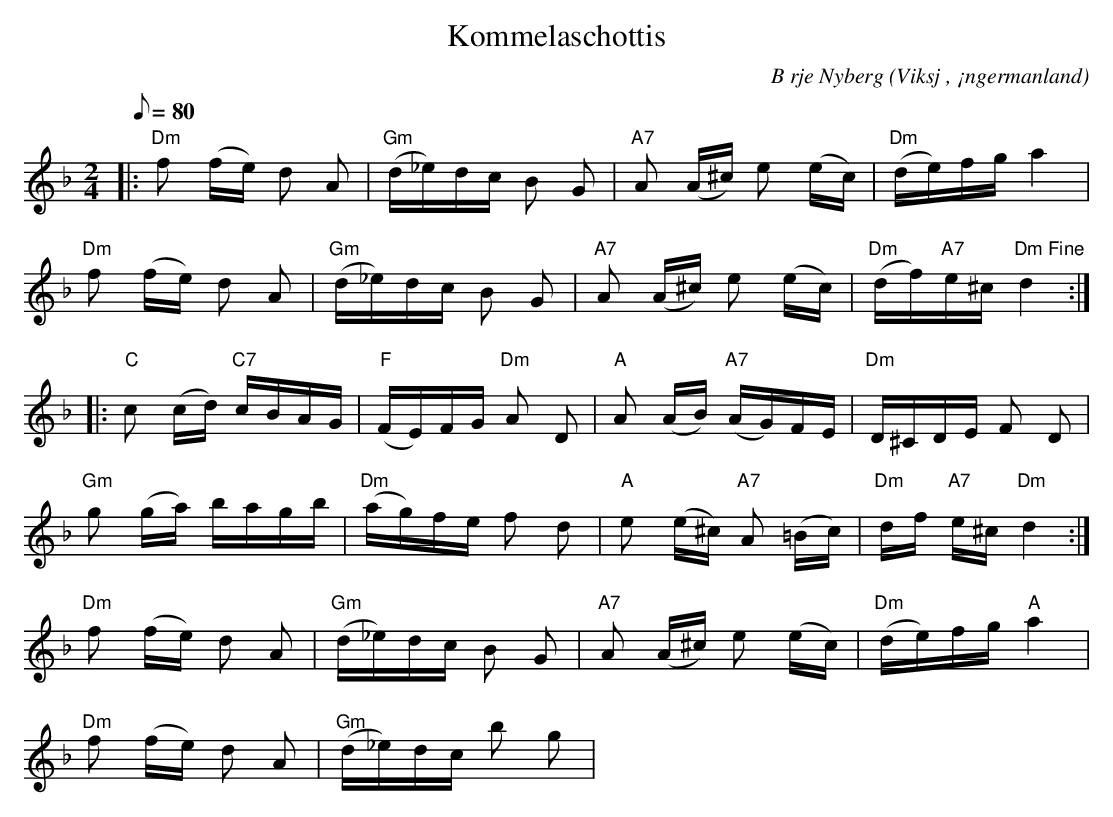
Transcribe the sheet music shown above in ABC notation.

X:1
T:Kommelaschottis
C:B rje Nyberg
O:Viksj , ¡ngermanland
M:2/4
L:1/8
Q:80
K:Dm
|: "Dm"f (f/2e/2) d A | "Gm"(d/2_e/2)d/2c/2 B G | "A7"A (A/2^c/2) e (e/2c/2) |"Dm"(d/2e/2)f/2g/2 a2 |
"Dm"f (f/2e/2) d A | "Gm" (d/2_e/2)d/2c/2 B G | "A7"A (A/2^c/2) e (e/2c/2) | "Dm"(d/2f/2)"A7"e/2^c/2 "Dm Fine"d2::
"C"c (c/2d/2) "C7"c/2B/2A/2G/2 | "F"(F/2E/2)F/2G/2 "Dm"A D | "A"A (A/2B/2) "A7"(A/2G/2)F/2E/2 | "Dm"D/2^C/2D/2E/2 F D |
"Gm"g (g/2a/2) b/2a/2g/2b/2 | "Dm"(a/2g/2)f/2e/2 f d | "A"e (e/2^c/2) "A7"A (=B/2c/2) | "Dm"d/2f/2 "A7"e/2^c/2 "Dm"d2:|
"Dm"f (f/2e/2) d A | "Gm"(d/2_e/2)d/2c/2 B G | "A7"A (A/2^c/2) e (e/2c/2) | "Dm"(d/2e/2)f/2g/2 "A"a2 |
"Dm"f (f/2e/2) d A | "Gm"(d/2_e/2)d/2c/2 b g |
